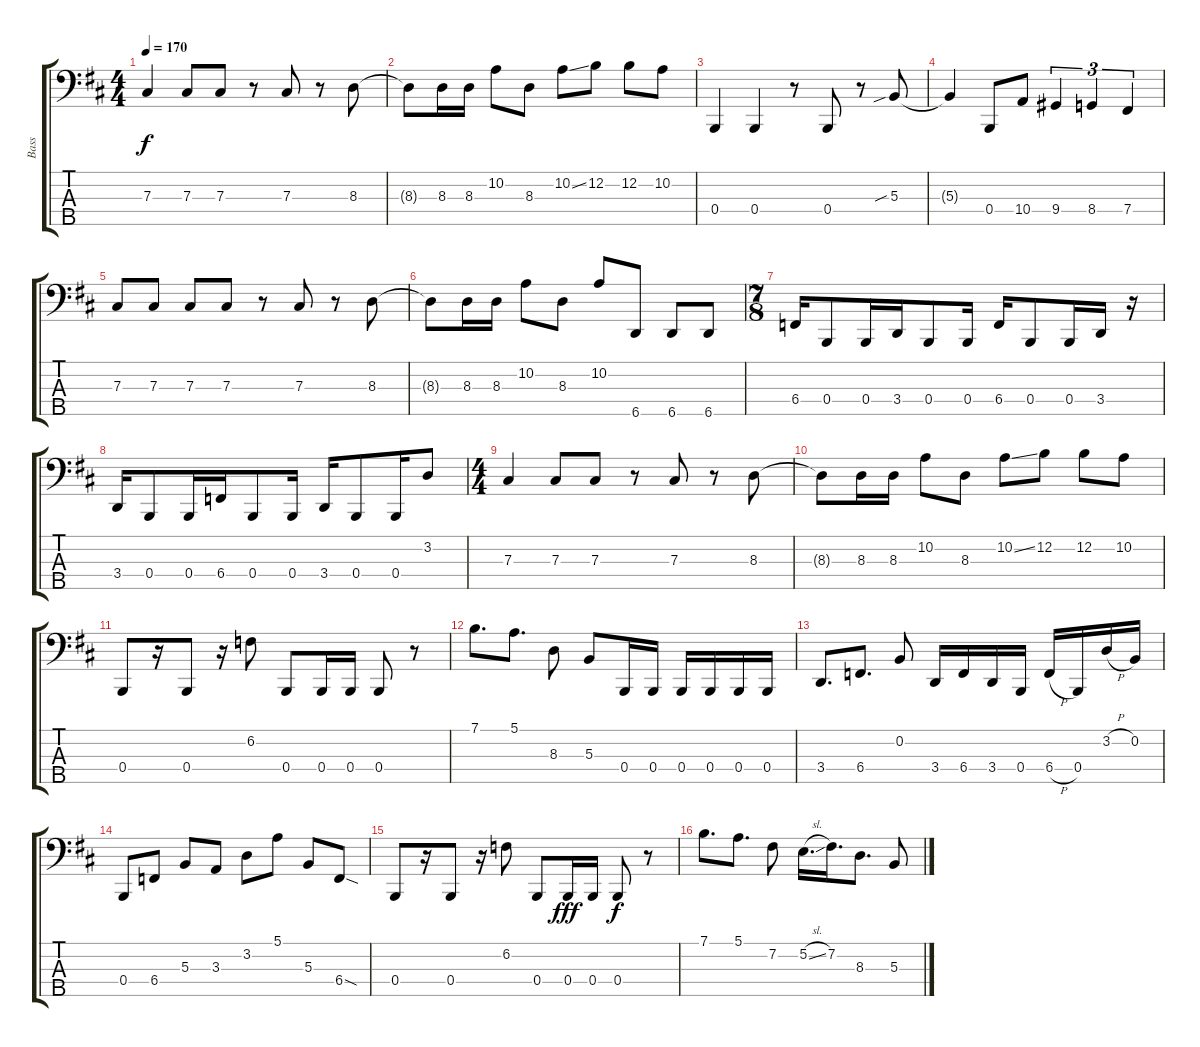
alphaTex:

\track ("Bass" "Bass") {instrument electricbassfinger}
\staff {score tabs}
\tuning (E2 B1 Gb1 B0 Ab0) {hide}
\ts (4 4)
\tempo 170
\clef f4
\ks bminor
7.3.4{dy f} 7.3.8 7.3.8 r.8 7.3.8 r.8 8.3.8 |
8.3{t}.8 8.3.16 8.3.16 10.2.8 8.3.8 10.2{ss}.8 12.2.8 12.2.8 10.2.8 |
0.4.4 0.4.4 r.8 0.4.8 r.8 5.3{sib}.8 |
5.3{t}.4 0.4.8 10.4.8 9.4.4{tu (3 2)} 8.4.4{tu (3 2)} 7.4.4{tu (3 2)} |
7.3.8 7.3.8 7.3.8 7.3.8 r.8 7.3.8 r.8 8.3.8 |
8.3{t}.8 8.3.16 8.3.16 10.2.8 8.3.8 10.2.8 6.5.8 6.5.8 6.5.8 |
\ts (7 8)
6.4.16 0.4.8 0.4.16 3.4.16 0.4.8 0.4.16 6.4.16 0.4.8 0.4.16 3.4.16 r.16 |
3.4.16 0.4.8 0.4.16 6.4.16 0.4.8 0.4.16 3.4.16 0.4.8 0.4.16 3.2.8 |
\ts (4 4)
7.3.4 7.3.8 7.3.8 r.8 7.3.8 r.8 8.3.8 |
8.3{t}.8 8.3.16 8.3.16 10.2.8 8.3.8 10.2{ss}.8 12.2.8 12.2.8 10.2.8 |
0.4.8 r.16 0.4.8 r.16 6.2.8 0.4.8 0.4.16 0.4.16 0.4.8 r.8 |
7.1.8{d} 5.1.8{d} 8.3.8 5.3.8 0.4.16 0.4.16 0.4.16 0.4.16 0.4.16 0.4.16 |
3.4.8{d} 6.4.8{d} 0.2.8 3.4.16 6.4.16 3.4.16 0.4.16 6.4{h}.16 0.4.16 3.2{h}.16 0.2.16 |
0.4.8 6.4.8 5.3.8 3.3.8 3.2.8 5.1.8 5.3.8 6.4{sod}.8 |
0.4.8 r.16 0.4.8 r.16 6.2.8 0.4.8 0.4.16{dy fff} 0.4.16 0.4.8{dy f} r.8 |
7.1.8{d} 5.1.8{d} 7.2.8 5.2{sl}.16{d} 7.2.16{d} 8.3.8{d} 5.3.8
